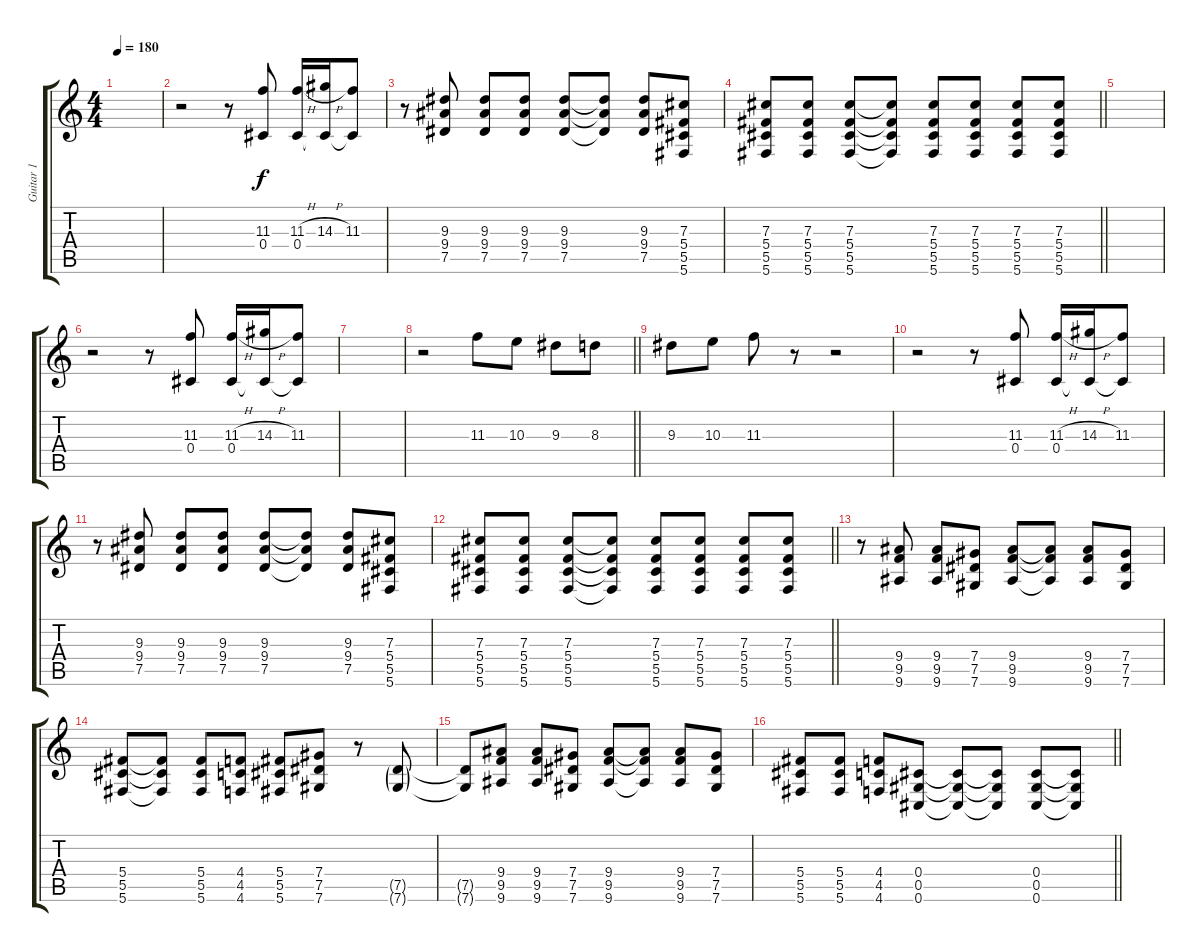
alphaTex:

\track ("Guitar 1" "Guitar 1") {instrument distortionguitar}
\staff {score tabs}
\tuning (Eb4 Bb3 Gb3 Db3 Ab2 Db2) {hide}
\ts (4 4)
\tempo 180
\clef g2
\ks c
|
r.2 r.8 (11.3 0.4).8 (11.3{h} 0.4).16 (14.3{h} 0.4{t}).16 (11.3 0.4{t}).8 |
r.8 (9.3 9.4 7.5).8 (9.3 9.4 7.5).8 (9.3 9.4 7.5).8 (9.3 9.4 7.5).8 (9.3{t} 9.4{t} 7.5{t}).8 (9.3 9.4 7.5).8 (7.3 5.4 5.5 5.6).8 |
\barLineRight lightlight
(7.3 5.4 5.5 5.6).8 (7.3 5.4 5.5 5.6).8 (7.3 5.4 5.5 5.6).8 (7.3{t} 5.4{t} 5.5{t} 5.6{t}).8 (7.3 5.4 5.5 5.6).8 (7.3 5.4 5.5 5.6).8 (7.3 5.4 5.5 5.6).8 (7.3 5.4 5.5 5.6).8 |
|
r.2 r.8 (11.3 0.4).8 (11.3{h} 0.4).16 (14.3{h} 0.4{t}).16 (11.3 0.4{t}).8 |
|
\barLineRight lightlight
r.2 11.3.8 10.3.8 9.3.8 8.3.8 |
9.3.8 10.3.8 11.3.8 r.8 r.2 |
r.2 r.8 (11.3 0.4).8 (11.3{h} 0.4).16 (14.3{h} 0.4{t}).16 (11.3 0.4{t}).8 |
r.8 (9.3 9.4 7.5).8 (9.3 9.4 7.5).8 (9.3 9.4 7.5).8 (9.3 9.4 7.5).8 (9.3{t} 9.4{t} 7.5{t}).8 (9.3 9.4 7.5).8 (7.3 5.4 5.5 5.6).8 |
\barLineRight lightlight
(7.3 5.4 5.5 5.6).8 (7.3 5.4 5.5 5.6).8 (7.3 5.4 5.5 5.6).8 (7.3{t} 5.4{t} 5.5{t} 5.6{t}).8 (7.3 5.4 5.5 5.6).8 (7.3 5.4 5.5 5.6).8 (7.3 5.4 5.5 5.6).8 (7.3 5.4 5.5 5.6).8 |
r.8 (9.4 9.5 9.6).8 (9.4 9.5 9.6).8 (7.4 7.5 7.6).8 (9.4 9.5 9.6).8 (9.4{t} 9.5{t} 9.6{t}).8 (9.4 9.5 9.6).8 (7.4 7.5 7.6).8 |
(5.4 5.5 5.6).8 (5.4{t} 5.5{t} 5.6{t}).8 (5.4 5.5 5.6).8 (4.4 4.5 4.6).8 (5.4 5.5 5.6).8 (7.4 7.5 7.6).8 r.8 (7.5{g} 7.6{g}).8 |
(7.5{t} 7.6{t}).8 (9.4 9.5 9.6).8 (9.4 9.5 9.6).8 (7.4 7.5 7.6).8 (9.4 9.5 9.6).8 (9.4{t} 9.5{t} 9.6{t}).8 (9.4 9.5 9.6).8 (7.4 7.5 7.6).8 |
\barLineRight lightlight
(5.4 5.5 5.6).8 (5.4 5.5 5.6).8 (4.4 4.5 4.6).8 (0.4 0.5 0.6).8 (0.4{t} 0.5{t} 0.6{t}).8 (0.4{t} 0.5{t} 0.6{t}).8 (0.4 0.5 0.6).8 (0.4{t} 0.5{t} 0.6{t}).8
